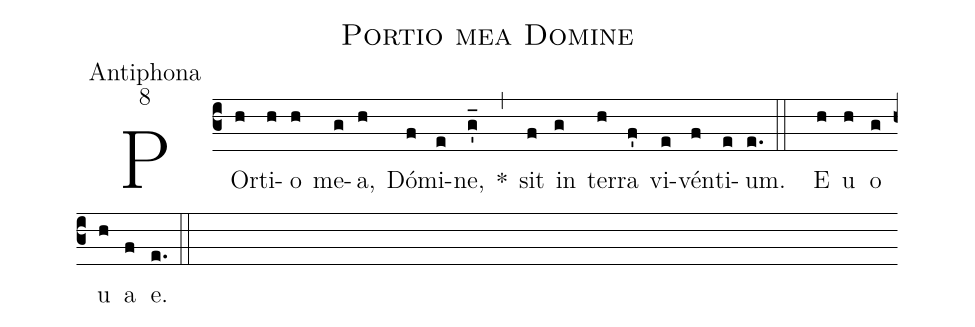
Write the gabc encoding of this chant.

name:Portio mea Domine;
office-part:Antiphona;
mode:8;
%%
(c3)POr(h)ti(h)o(h) me(g)a,(h) Dó(f)mi(e)ne,(g_') *(,) sit(f) in(g) ter(h)ra(f') vi(e)vén(f)ti(e)um.(e.::) E(h) u(h) o(g) u(h) a(f) e.(e.) (::)
